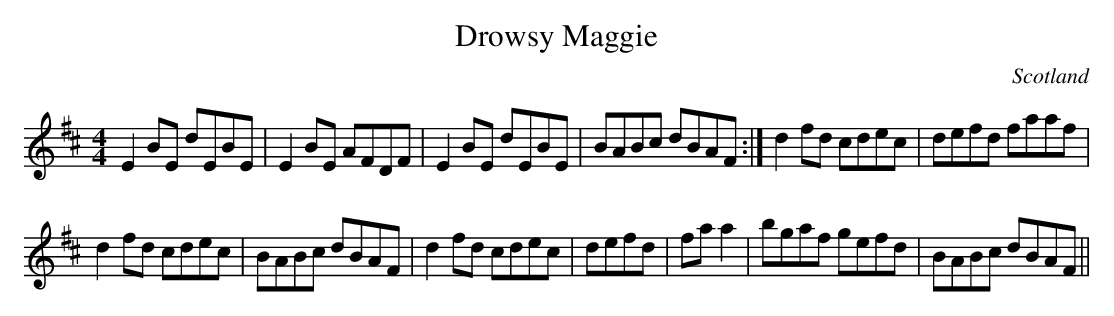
X:1
T:Drowsy Maggie
O:Scotland
O:Ireland
O:England
M:4/4
K:EDor
E2BE dEBE|E2BE AFDF|E2BE dEBE|BABc dBAF:|\
d2fd cdec|defd faaf|
d2fd cdec|BABc dBAF|\
d2fd cdec|defd|faa2|bgaf gefd|BABc dBAF||
